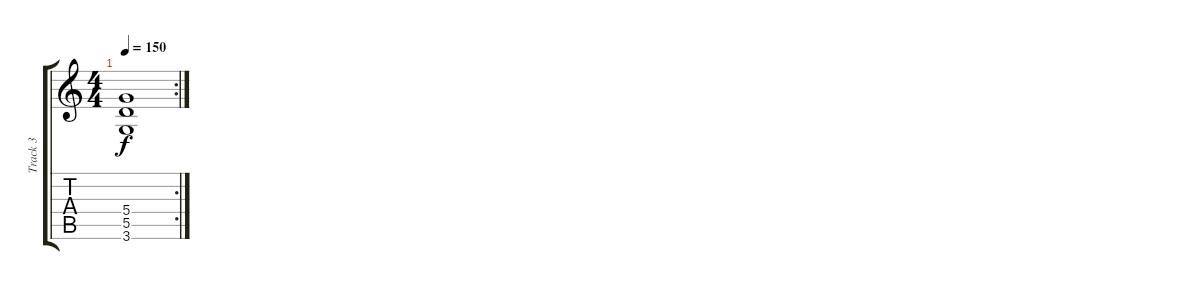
\track ("Track 3" "Track 3") {instrument electricguitarclean}
\staff {score tabs}
\tuning (E4 B3 G3 D3 A2 E2) {hide}
\rc 2
\ts (4 4)
\tempo 150
\clef g2
\ks c
(5.4 5.5 3.6).1{dy f}
